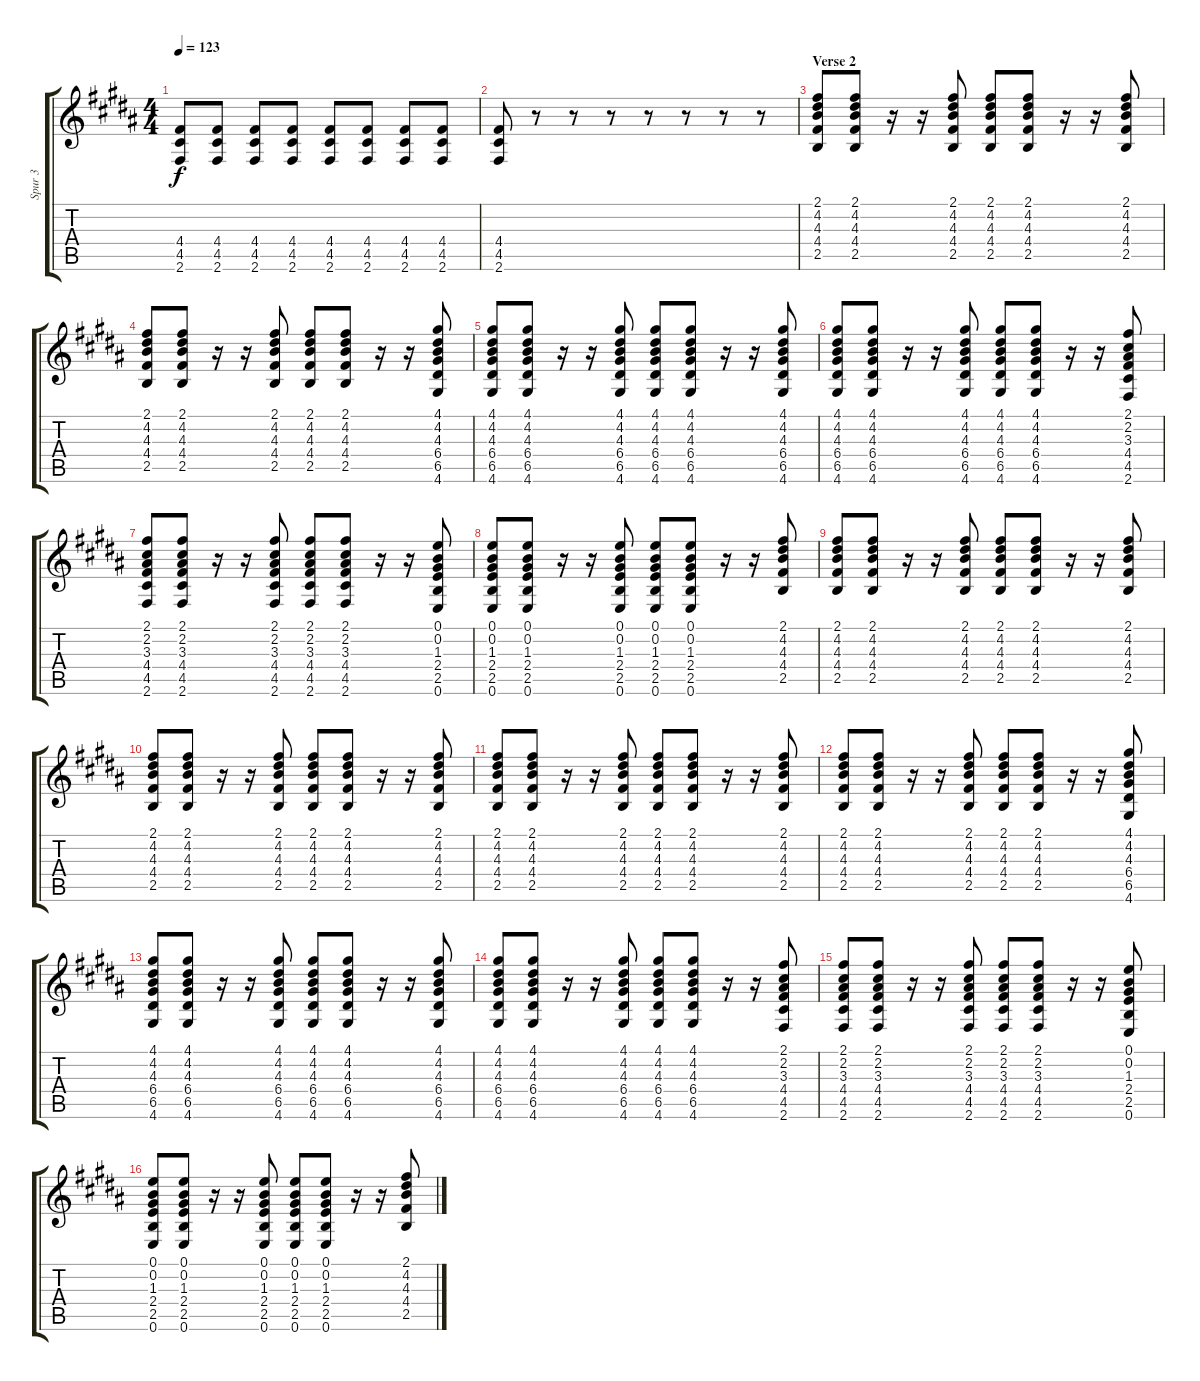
\track ("Spur 3" "Spur 3") {instrument overdrivenguitar}
\staff {score tabs}
\tuning (E4 B3 G3 D3 A2 E2) {hide}
\ts (4 4)
\tempo 123
\clef g2
\ks b
(4.4 4.5 2.6).8{dy f} (4.4 4.5 2.6).8 (4.4 4.5 2.6).8 (4.4 4.5 2.6).8 (4.4 4.5 2.6).8 (4.4 4.5 2.6).8 (4.4 4.5 2.6).8 (4.4 4.5 2.6).8 |
(4.4 4.5 2.6).8 r.8 r.8 r.8 r.8 r.8 r.8 r.8 |
\section ("" "Verse 2")
(2.1 4.2 4.3 4.4 2.5).8 (2.1 4.2 4.3 4.4 2.5).8 r.16 r.16 (2.1 4.2 4.3 4.4 2.5).8 (2.1 4.2 4.3 4.4 2.5).8 (2.1 4.2 4.3 4.4 2.5).8 r.16 r.16 (2.1 4.2 4.3 4.4 2.5).8 |
(2.1 4.2 4.3 4.4 2.5).8 (2.1 4.2 4.3 4.4 2.5).8 r.16 r.16 (2.1 4.2 4.3 4.4 2.5).8 (2.1 4.2 4.3 4.4 2.5).8 (2.1 4.2 4.3 4.4 2.5).8 r.16 r.16 (4.1 4.2 4.3 6.4 6.5 4.6).8 |
(4.1 4.2 4.3 6.4 6.5 4.6).8 (4.1 4.2 4.3 6.4 6.5 4.6).8 r.16 r.16 (4.1 4.2 4.3 6.4 6.5 4.6).8 (4.1 4.2 4.3 6.4 6.5 4.6).8 (4.1 4.2 4.3 6.4 6.5 4.6).8 r.16 r.16 (4.1 4.2 4.3 6.4 6.5 4.6).8 |
(4.1 4.2 4.3 6.4 6.5 4.6).8 (4.1 4.2 4.3 6.4 6.5 4.6).8 r.16 r.16 (4.1 4.2 4.3 6.4 6.5 4.6).8 (4.1 4.2 4.3 6.4 6.5 4.6).8 (4.1 4.2 4.3 6.4 6.5 4.6).8 r.16 r.16 (2.1 2.2 3.3 4.4 4.5 2.6).8 |
(2.1 2.2 3.3 4.4 4.5 2.6).8 (2.1 2.2 3.3 4.4 4.5 2.6).8 r.16 r.16 (2.1 2.2 3.3 4.4 4.5 2.6).8 (2.1 2.2 3.3 4.4 4.5 2.6).8 (2.1 2.2 3.3 4.4 4.5 2.6).8 r.16 r.16 (0.1 0.2 1.3 2.4 2.5 0.6).8 |
(0.1 0.2 1.3 2.4 2.5 0.6).8 (0.1 0.2 1.3 2.4 2.5 0.6).8 r.16 r.16 (0.1 0.2 1.3 2.4 2.5 0.6).8 (0.1 0.2 1.3 2.4 2.5 0.6).8 (0.1 0.2 1.3 2.4 2.5 0.6).8 r.16 r.16 (2.1 4.2 4.3 4.4 2.5).8 |
(2.1 4.2 4.3 4.4 2.5).8 (2.1 4.2 4.3 4.4 2.5).8 r.16 r.16 (2.1 4.2 4.3 4.4 2.5).8 (2.1 4.2 4.3 4.4 2.5).8 (2.1 4.2 4.3 4.4 2.5).8 r.16 r.16 (2.1 4.2 4.3 4.4 2.5).8 |
(2.1 4.2 4.3 4.4 2.5).8 (2.1 4.2 4.3 4.4 2.5).8 r.16 r.16 (2.1 4.2 4.3 4.4 2.5).8 (2.1 4.2 4.3 4.4 2.5).8 (2.1 4.2 4.3 4.4 2.5).8 r.16 r.16 (2.1 4.2 4.3 4.4 2.5).8 |
(2.1 4.2 4.3 4.4 2.5).8 (2.1 4.2 4.3 4.4 2.5).8 r.16 r.16 (2.1 4.2 4.3 4.4 2.5).8 (2.1 4.2 4.3 4.4 2.5).8 (2.1 4.2 4.3 4.4 2.5).8 r.16 r.16 (2.1 4.2 4.3 4.4 2.5).8 |
(2.1 4.2 4.3 4.4 2.5).8 (2.1 4.2 4.3 4.4 2.5).8 r.16 r.16 (2.1 4.2 4.3 4.4 2.5).8 (2.1 4.2 4.3 4.4 2.5).8 (2.1 4.2 4.3 4.4 2.5).8 r.16 r.16 (4.1 4.2 4.3 6.4 6.5 4.6).8 |
(4.1 4.2 4.3 6.4 6.5 4.6).8 (4.1 4.2 4.3 6.4 6.5 4.6).8 r.16 r.16 (4.1 4.2 4.3 6.4 6.5 4.6).8 (4.1 4.2 4.3 6.4 6.5 4.6).8 (4.1 4.2 4.3 6.4 6.5 4.6).8 r.16 r.16 (4.1 4.2 4.3 6.4 6.5 4.6).8 |
(4.1 4.2 4.3 6.4 6.5 4.6).8 (4.1 4.2 4.3 6.4 6.5 4.6).8 r.16 r.16 (4.1 4.2 4.3 6.4 6.5 4.6).8 (4.1 4.2 4.3 6.4 6.5 4.6).8 (4.1 4.2 4.3 6.4 6.5 4.6).8 r.16 r.16 (2.1 2.2 3.3 4.4 4.5 2.6).8 |
(2.1 2.2 3.3 4.4 4.5 2.6).8 (2.1 2.2 3.3 4.4 4.5 2.6).8 r.16 r.16 (2.1 2.2 3.3 4.4 4.5 2.6).8 (2.1 2.2 3.3 4.4 4.5 2.6).8 (2.1 2.2 3.3 4.4 4.5 2.6).8 r.16 r.16 (0.1 0.2 1.3 2.4 2.5 0.6).8 |
(0.1 0.2 1.3 2.4 2.5 0.6).8 (0.1 0.2 1.3 2.4 2.5 0.6).8 r.16 r.16 (0.1 0.2 1.3 2.4 2.5 0.6).8 (0.1 0.2 1.3 2.4 2.5 0.6).8 (0.1 0.2 1.3 2.4 2.5 0.6).8 r.16 r.16 (2.1 4.2 4.3 4.4 2.5).8
